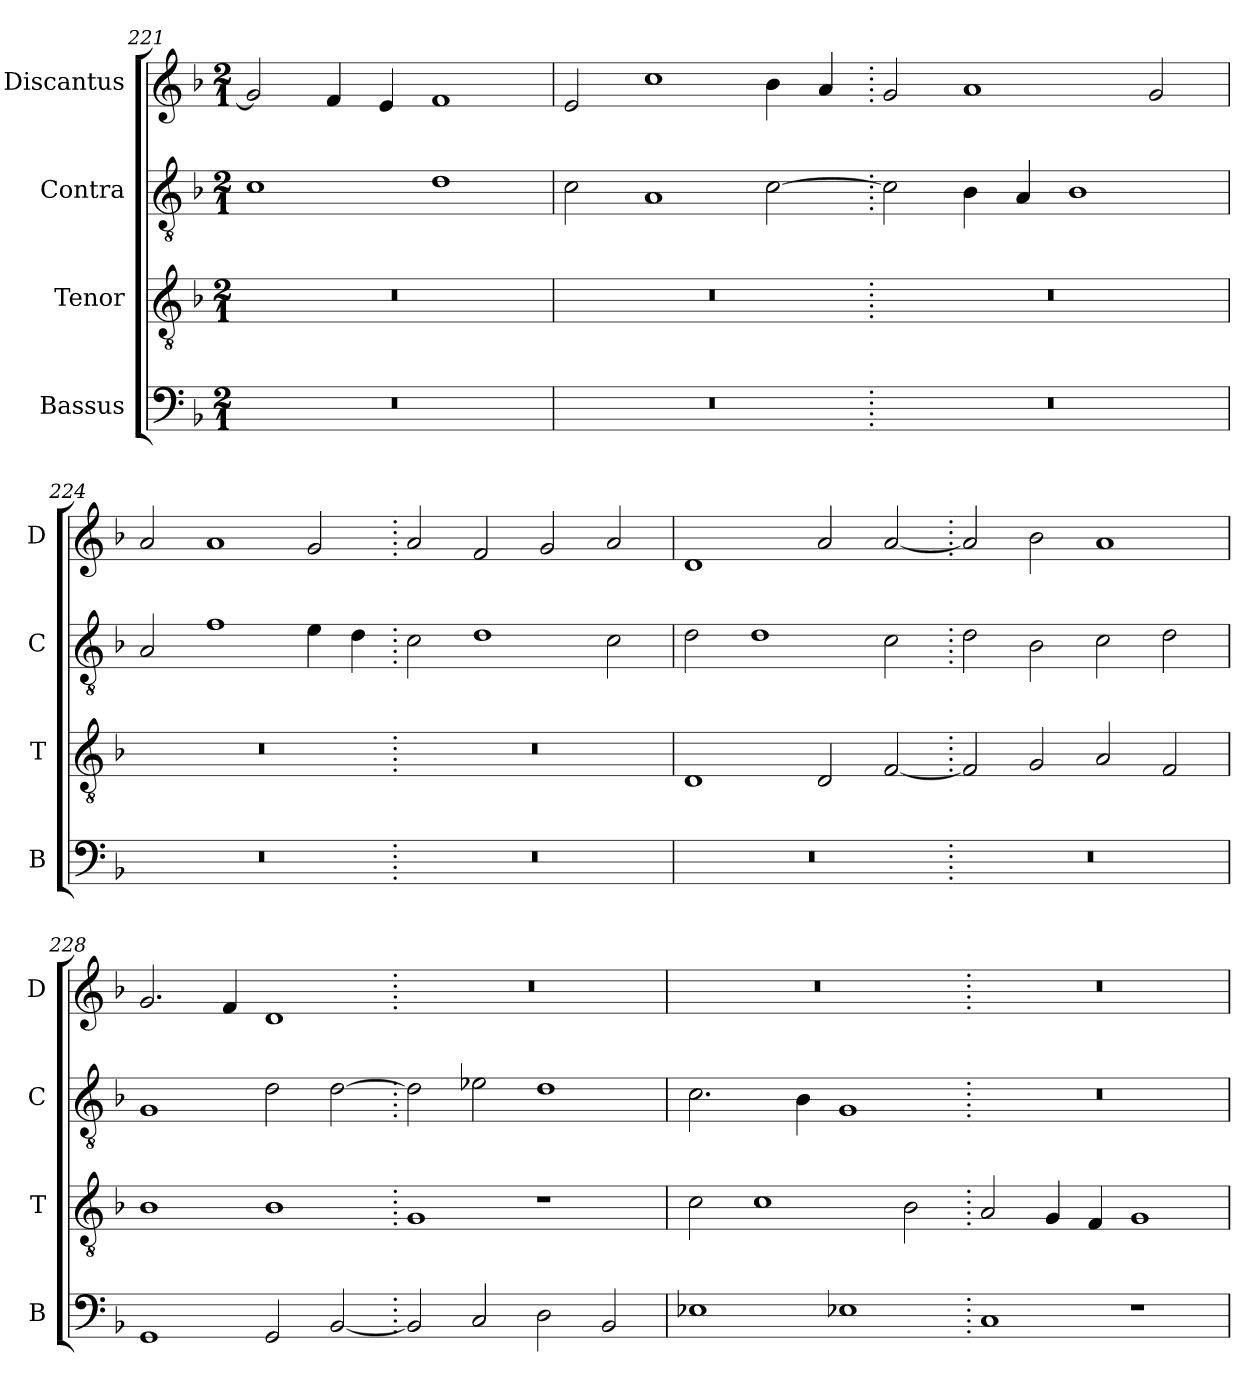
**kern	**kern	**kern	**kern
*part4	*part3	*part2	*part1
*staff4	*staff3	*staff2	*staff1
*I"Bassus	*I"Tenor	*I"Contra	*I"Discantus
*I'B	*I'T	*I'C	*I'D
*clefF4	*clefGv2	*clefGv2	*clefG2
*k[b-]	*k[b-]	*k[b-]	*k[b-]
*M2/1	*M2/1	*M2/1	*M2/1
=221	=221	=221	=221
0r	0r	1c	2g/]
.	.	.	4f/
.	.	.	4e/
.	.	1d	1f
=222	=222	=222	=222
0r	0r	2c\	2e/
.	.	1A	1cc
.	.	[2c\	4b-\
.	.	.	4a/
=223.	=223.	=223.	=223.
0r	0r	2c\]	2g/
.	.	4B-\	1a
.	.	4A/	.
.	.	1B-	.
.	.	.	2g/
=224	=224	=224	=224
0r	0r	2A/	2a/
.	.	1f	1a
.	.	4e\	2g/
.	.	4d\	.
=225.	=225.	=225.	=225.
0r	0r	2c\	2a/
.	.	1d	2f/
.	.	.	2g/
.	.	2c\	2a/
=226	=226	=226	=226
0r	1D	2d\	1d
.	.	1d	.
.	2D/	.	2a/
.	[2F/	2c\	[2a/
=227.	=227.	=227.	=227.
0r	2F/]	2d\	2a/]
.	2G/	2B-\	2b-\
.	2A/	2c\	1a
.	2F/	2d\	.
=228	=228	=228	=228
1GG	1B-	1G	2.g/
.	.	.	4f/
2GG/	1B-	2d\	1d
[2BB-/	.	[2d\	.
=229.	=229.	=229.	=229.
2BB-/]	1G	2d\]	0r
2C/	.	2e-X\	.
2D\	1r	1d	.
2BB-/	.	.	.
=230	=230	=230	=230
1E-X	2c\	2.c\	0r
.	1c	.	.
.	.	4B-\	.
1E-X	.	1G	.
.	2B-\	.	.
=231.	=231.	=231.	=231.
1C	2A/	0r	0r
.	4G/	.	.
.	4F/	.	.
1r	1G	.	.
=	=	=	=
*-	*-	*-	*-
